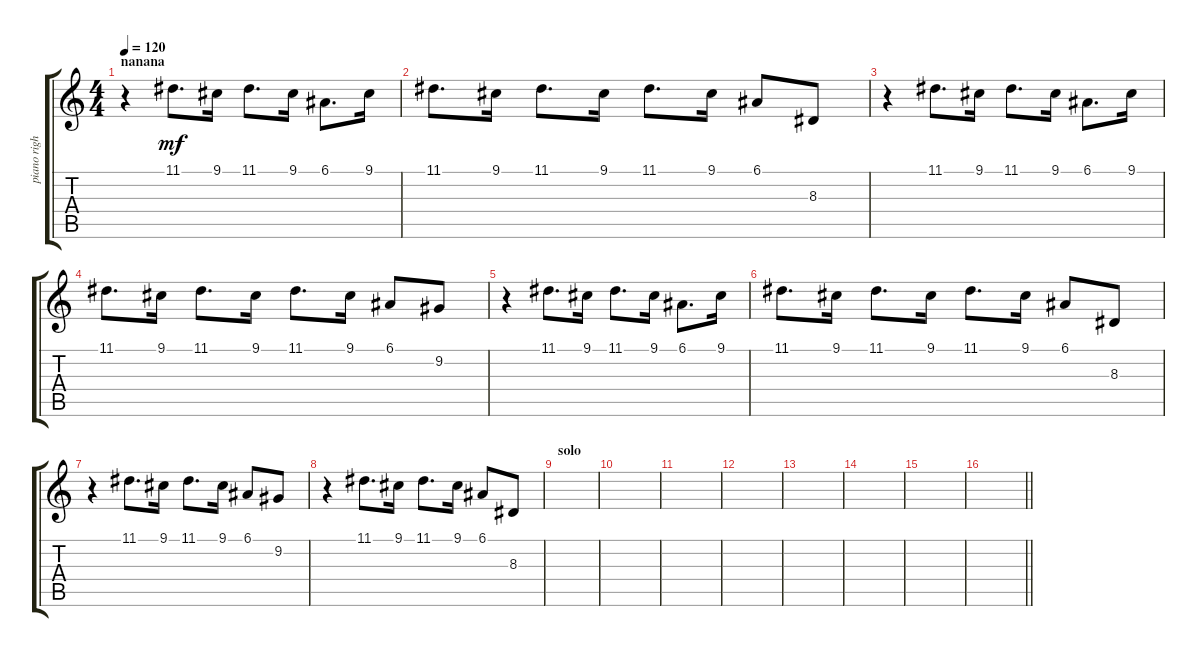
\track ("piano right" "piano righ") {instrument acousticgrandpiano}
\staff {score tabs}
\tuning (E4 B3 G3 D3 A2 D2) {hide}
\ts (4 4)
\section ("" "nanana")
\tempo 120
\clef g2
\ks c
r.4{dy mf} 11.1.8{d} 9.1.16 11.1.8{d} 9.1.16 6.1.8{d} 9.1.16 |
11.1.8{d} 9.1.16 11.1.8{d} 9.1.16 11.1.8{d} 9.1.16 6.1.8 8.3.8 |
r.4 11.1.8{d} 9.1.16 11.1.8{d} 9.1.16 6.1.8{d} 9.1.16 |
11.1.8{d} 9.1.16 11.1.8{d} 9.1.16 11.1.8{d} 9.1.16 6.1.8 9.2.8 |
r.4 11.1.8{d} 9.1.16 11.1.8{d} 9.1.16 6.1.8{d} 9.1.16 |
11.1.8{d} 9.1.16 11.1.8{d} 9.1.16 11.1.8{d} 9.1.16 6.1.8 8.3.8 |
r.4 11.1.8{d} 9.1.16 11.1.8{d} 9.1.16 6.1.8 9.2.8 |
r.4 11.1.8{d} 9.1.16 11.1.8{d} 9.1.16 6.1.8 8.3.8 |
\section ("" "solo")
|
|
|
|
|
|
|
\barLineRight lightlight
